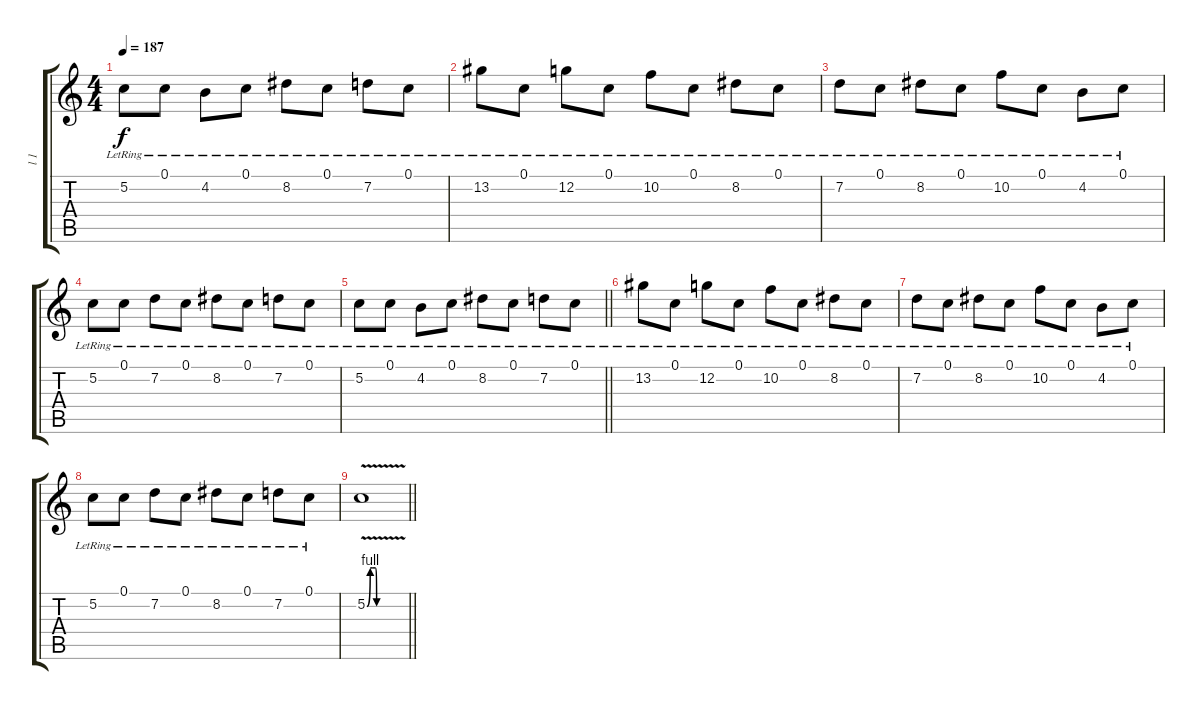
\track ("l 1" "l 1") {instrument overdrivenguitar}
\staff {score tabs}
\tuning (C4 G3 Eb3 Bb2 F2 C2) {hide}
\ts (4 4)
\tempo 187
\clef g2
\ks c
5.2{lr}.8{dy f} 0.1{lr}.8 4.2{lr}.8 0.1{lr}.8 8.2{lr}.8 0.1{lr}.8 7.2{lr}.8 0.1{lr}.8 |
13.2{lr}.8 0.1{lr}.8 12.2{lr}.8 0.1{lr}.8 10.2{lr}.8 0.1{lr}.8 8.2{lr}.8 0.1{lr}.8 |
7.2{lr}.8 0.1{lr}.8 8.2{lr}.8 0.1{lr}.8 10.2{lr}.8 0.1{lr}.8 4.2{lr}.8 0.1{lr}.8 |
5.2{lr}.8 0.1{lr}.8 7.2{lr}.8 0.1{lr}.8 8.2{lr}.8 0.1{lr}.8 7.2{lr}.8 0.1{lr}.8 |
\barLineRight lightlight
5.2{lr}.8 0.1{lr}.8 4.2{lr}.8 0.1{lr}.8 8.2{lr}.8 0.1{lr}.8 7.2{lr}.8 0.1{lr}.8 |
13.2{lr}.8 0.1{lr}.8 12.2{lr}.8 0.1{lr}.8 10.2{lr}.8 0.1{lr}.8 8.2{lr}.8 0.1{lr}.8 |
7.2{lr}.8 0.1{lr}.8 8.2{lr}.8 0.1{lr}.8 10.2{lr}.8 0.1{lr}.8 4.2{lr}.8 0.1{lr}.8 |
5.2{lr}.8 0.1{lr}.8 7.2{lr}.8 0.1{lr}.8 8.2{lr}.8 0.1{lr}.8 7.2{lr}.8 0.1{lr}.8 |
\barLineRight lightlight
5.2{be (custom 0 0 5 4 8 4 13 4 15 0 60 0) v}.1
